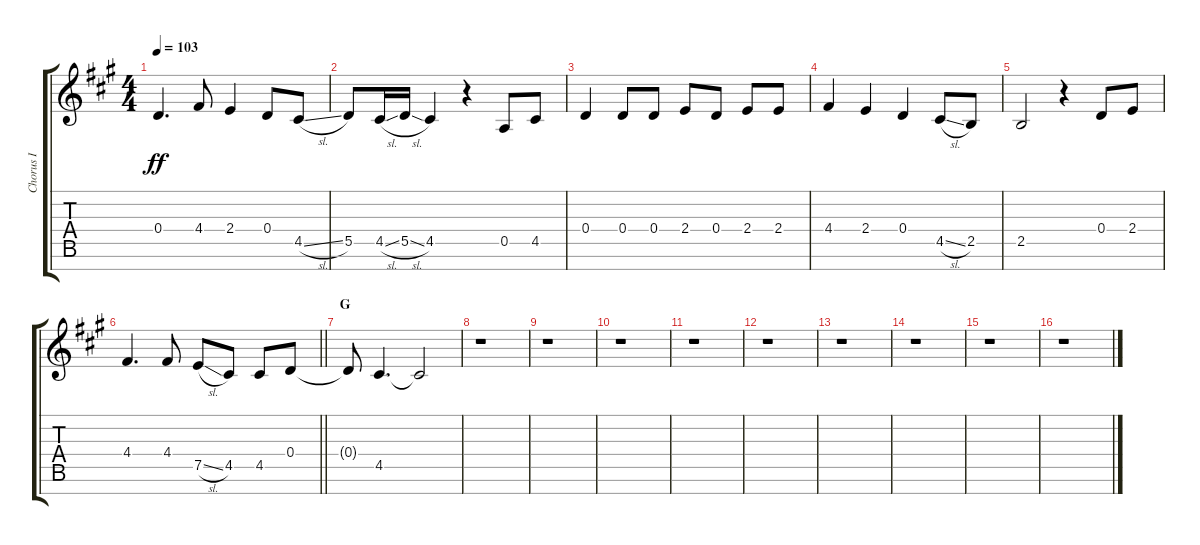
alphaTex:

\track ("Chorus I" "Chorus I") {instrument voiceoohs}
\staff {score tabs}
\tuning (E5 B4 G4 D4 A3 E3 B2) {hide}
\ts (4 4)
\tempo 103
\clef g2
\ks a
0.4.4{d dy ff} 4.4.8 2.4.4 0.4.8 4.5{sl}.8 |
5.5.8 4.5{sl}.16 5.5{sl}.16 4.5.4 r.4 0.5.8 4.5.8 |
0.4.4 0.4.8 0.4.8 2.4.8 0.4.8 2.4.8 2.4.8 |
4.4.4 2.4.4 0.4.4 4.5{sl}.8 2.5.8 |
2.5.2 r.4 0.4.8 2.4.8 |
\barLineRight lightlight
4.4.4{d} 4.4.8 7.5{sl}.8 4.5.8 4.5.8 0.4.8 |
\section ("" "G")
0.4{t}.8 4.5.4{d} 4.5{t}.2 |
r.1 |
r.1 |
r.1 |
r.1 |
r.1 |
r.1 |
r.1 |
r.1 |
r.1
